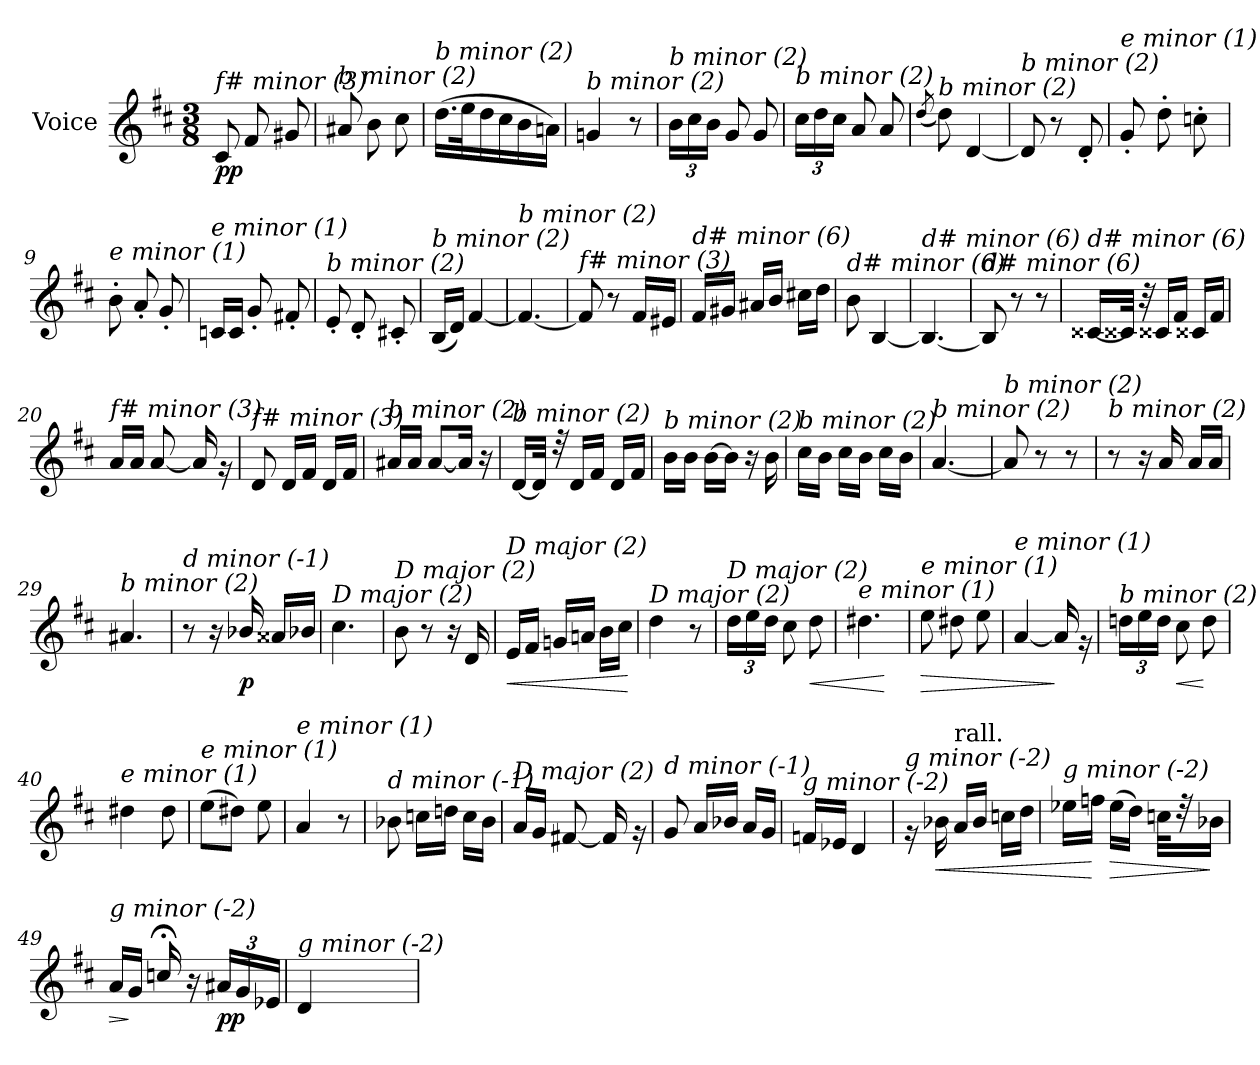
**kern	**dynam
*part1	*part1
*staff1	*staff1
*I"Voice	*
*I'V	*
*clefG2	*
*k[f#c#]	*
*D:	*
*M3/8	*
=	=
!LO:TX:i:t=f# minor (3)	!
!	!LO:DY:b
8c#/	pp
8f#/	.
8g#X/	.
=1	=1
!LO:TX:i:t=b minor (2)	!
8a#X/	.
8b\	.
8cc#\	.
=2	=2
!LO:TX:i:t=b minor (2)	!
(>16.dd\LL	.
32ee\k	.
16dd\	.
16cc#\	.
16b\	.
16an\JJ)	.
=3	=3
!LO:TX:i:t=b minor (2)	!
4gn/	.
8r	.
=4	=4
*Xbrackettup	*
!LO:TX:i:t=b minor (2)	!
24b\LL	.
24cc#\	.
24b\JJ	.
8g/	.
8g/	.
=5	=5
!LO:TX:i:t=b minor (2)	!
24cc#\LL	.
24dd\	.
24cc#\JJ	.
8a/	.
8a/	.
!!LO:LB:g=z
=6	=6
(<8qdd/	.
!LO:TX:i:t=b minor (2)	!
8dd\)	.
[4d/	.
=7	=7
!LO:TX:i:t=b minor (2)	!
8d/]	.
8r	.
8d'</	.
=8	=8
!LO:TX:i:t=e minor (1)	!
8g'</	.
8dd'>\	.
8ccn'>\	.
=9	=9
!LO:TX:i:t=e minor (1)	!
8b'>\	.
8a'</	.
8g'</	.
=10	=10
!LO:TX:i:t=e minor (1)	!
16cn/LL	.
16c/JJ	.
8g'</	.
8f#X'</	.
=11	=11
!LO:TX:i:t=b minor (2)	!
8e'</	.
8d'</	.
8c#X'</	.
=12	=12
!LO:TX:i:t=b minor (2)	!
(<16B/LL	.
16d/JJ)	.
[4f#/	.
!!LO:LB:g=z
=13	=13
!LO:TX:i:t=b minor (2)	!
4.f#/_	.
=14	=14
!LO:TX:i:t=f# minor (3)	!
8f#/]	.
8r	.
16f#/LL	.
16e#X/JJ	.
=15	=15
!LO:TX:i:t=d# minor (6)	!
16f#/LL	.
16g#X/JJ	.
16a#X/LL	.
16b/JJ	.
16cc#X\LL	.
16dd\JJ	.
=16	=16
!LO:TX:i:t=d# minor (6)	!
8b\	.
[4B/	.
=17	=17
!LO:TX:i:t=d# minor (6)	!
4.B/_	.
=18	=18
!LO:TX:i:t=d# minor (6)	!
8B/]	.
8r	.
8r	.
=19	=19
!LO:TX:i:t=d# minor (6)	!
[16c##Xi/LL	.
32c##Xi/JJk]	.
32r	.
16c##Xi/LL	.
16f#/JJ	.
16c##Xi/LL	.
16f#/JJ	.
!!LO:LB:g=z
=20	=20
!LO:TX:i:t=f# minor (3)	!
16a/LL	.
16a/JJ	.
[8a/	.
16a/]	.
16rg	.
=21	=21
!LO:TX:i:t=f# minor (3)	!
8d/	.
16d/LL	.
16f#/JJ	.
16d/LL	.
16f#/JJ	.
=22	=22
!LO:TX:i:t=b minor (2)	!
16a#X/LL	.
16a#/JJ	.
[8a#/L	.
16a#/Jk]	.
16r	.
=23	=23
!LO:TX:i:t=b minor (2)	!
[16d/LL	.
32d/JJk]	.
32rdd	.
16d/LL	.
16f#/JJ	.
16d/LL	.
16f#/JJ	.
=24	=24
!LO:TX:i:t=b minor (2)	!
16b\LL	.
16b\JJ	.
[16b\LL	.
16b\JJ]	.
16r	.
16b\	.
!!LO:LB:g=z
=25	=25
!LO:TX:i:t=b minor (2)	!
16cc#\LL	.
16b\JJ	.
16cc#\LL	.
16b\JJ	.
16cc#\LL	.
16b\JJ	.
=26	=26
!LO:TX:i:t=b minor (2)	!
[4.a/	.
=27	=27
!LO:TX:i:t=b minor (2)	!
8a/]	.
8r	.
8r	.
=28	=28
!LO:TX:i:t=b minor (2)	!
8r	.
16r	.
16a/	.
16a/LL	.
16a/JJ	.
=29	=29
!LO:TX:i:t=b minor (2)	!
4.a#X/	.
=30	=30
!LO:TX:i:t=d minor (-1)	!
8r	.
16r	.
!	!LO:DY:b
16b-Xi/	p
16a##Xi/LL	.
16b-Xi/JJ	.
=31	=31
!LO:TX:i:t=D major (2)	!
4.cc#\	.
!!LO:LB:g=z
=32	=32
!LO:TX:i:t=D major (2)	!
8b\	.
8r	.
16r	.
16d/	.
=33	=33
!LO:TX:i:t=D major (2)	!
!	!LO:HP:b
16e/LL	<
16f#/JJ	.
16gn/LL	.
16an/JJ	.
16b\LL	.
16cc#\JJ	.
.	[
=34	=34
!LO:TX:i:t=D major (2)	!
4dd\	.
8r	.
=35	=35
!LO:TX:i:t=D major (2)	!
24dd\LL	.
24ee\	.
24dd\JJ	.
8cc#\	.
!	!LO:HP:b
8dd\	<
=36	=36
!LO:TX:i:t=e minor (1)	!
4.dd#X\	.
.	[
=37	=37
!LO:TX:i:t=e minor (1)	!
!	!LO:HP:b
8ee\	>
8dd#X\	.
8ee\	.
=38	=38
!LO:TX:i:t=e minor (1)	!
[4a/	.
16a/]	]
16rg	.
!!LO:LB:g=z
=39	=39
!LO:TX:i:t=b minor (2)	!
24ddn\LL	.
24ee\	.
24dd\JJ	.
!	!LO:HP:b
8cc#\	<
8dd\	[
=40	=40
!LO:TX:i:t=e minor (1)	!
4dd#X\	.
8dd#\	.
=41	=41
!LO:TX:i:t=e minor (1)	!
(>8ee\L	.
8dd#X\J)	.
8ee\	.
=42	=42
!LO:TX:i:t=e minor (1)	!
4a/	.
8r	.
=43	=43
!LO:TX:i:t=d minor (-1)	!
8b-X\	.
16ccn\LL	.
16ddn\JJ	.
16cc\LL	.
16b-\JJ	.
=44	=44
!LO:TX:i:t=D major (2)	!
16a/LL	.
16g/JJ	.
[8f#X/	.
16f#/]	.
16rg	.
=45	=45
!LO:TX:i:t=d minor (-1)	!
8g/	.
16a/LL	.
16b-X/JJ	.
16a/LL	.
16g/JJ	.
!!LO:LB:g=z
=46	=46
!LO:TX:i:t=g minor (-2)	!
16fn/LL	.
16e-X/JJ	.
4d/	.
=47	=47
!LO:TX:i:t=g minor (-2)	!
16rg	.
!	!LO:HP:b
16b-X\	<
!LO:TX:a:t=rall.	!
16a/LL	.
16b-/JJ	.
16ccn\LL	.
16dd\JJ	.
=48	=48
!LO:TX:i:t=g minor (-2)	!
16ee-X\LL	.
16ffn\JJ	[
!	!LO:HP:b
(>16ee-\LL	>
16dd\JJ)	.
32ccn\KKL	.
32r	.
16b-Xj\Jk	]
=49	=49
!LO:TX:i:t=g minor (-2)	!
!	!LO:HP:b
16a/LL	>
16g/JJ	]
16ccn;</	.
16r	.
!	!LO:DY:b
24a#Xi/LL	pp
24g/	.
24e-X/JJ	.
=50	=50
!LO:TX:i:t=g minor (-2)	!
4d/	.
=	=
*-	*-
